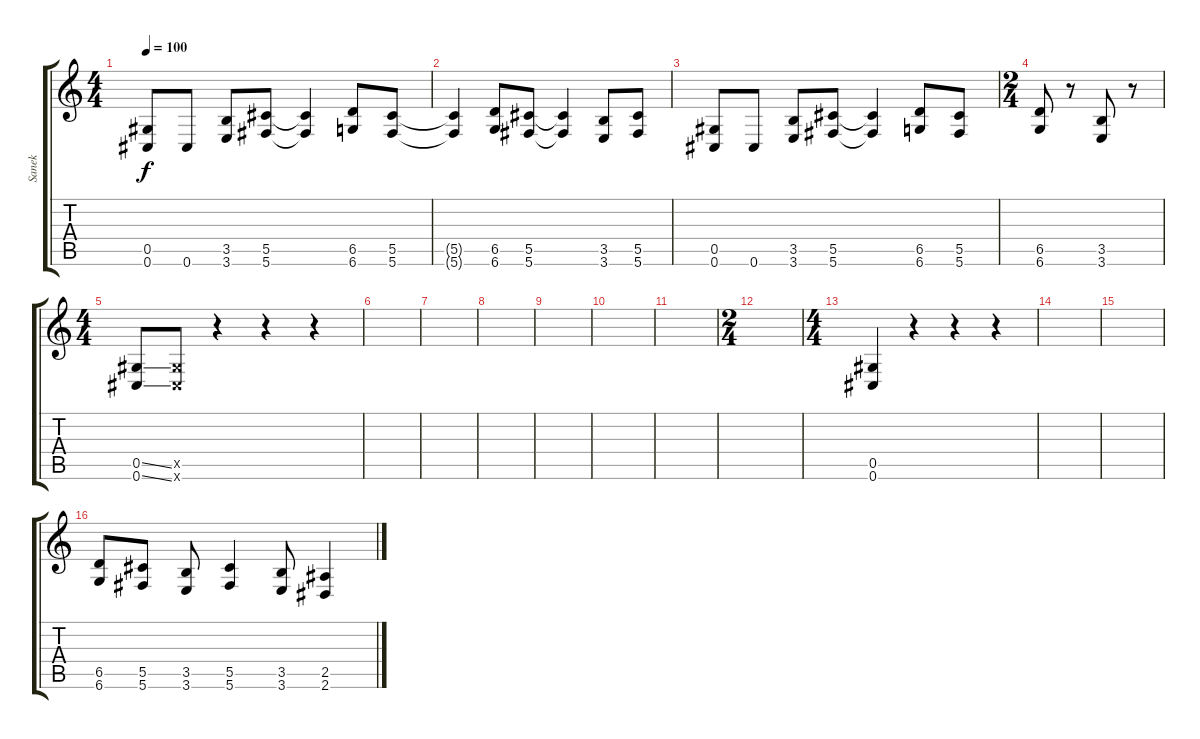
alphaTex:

\track ("Sanek" "Sanek") {instrument distortionguitar}
\staff {score tabs}
\tuning (Eb4 Bb3 Gb3 Db3 Ab2 Db2) {hide}
\ts (4 4)
\tempo 100
\clef g2
\ks c
(0.5 0.6).8{dy f} 0.6.8 (3.5 3.6).8 (5.5 5.6).8 (5.5{t} 5.6{t}).4 (6.5 6.6).8 (5.5 5.6).8 |
(5.5{t} 5.6{t}).4 (6.5 6.6).8 (5.5 5.6).8 (5.5{t} 5.6{t}).4 (3.5 3.6).8 (5.5 5.6).8 |
(0.5 0.6).8 0.6.8 (3.5 3.6).8 (5.5 5.6).8 (5.5{t} 5.6{t}).4 (6.5 6.6).8 (5.5 5.6).8 |
\ts (2 4)
(6.5 6.6).8 r.8 (3.5 3.6).8 r.8 |
\ts (4 4)
(0.5{ss} 0.6{ss}).8 (0.5{x} 0.6{x}).8 r.4 r.4 r.4 |
|
|
|
|
|
|
\ts (2 4)
|
\ts (4 4)
(0.5 0.6).4 r.4 r.4 r.4 |
|
|
(6.5 6.6).8 (5.5 5.6).8 (3.5 3.6).8 (5.5 5.6).4 (3.5 3.6).8 (2.5 2.6).4
